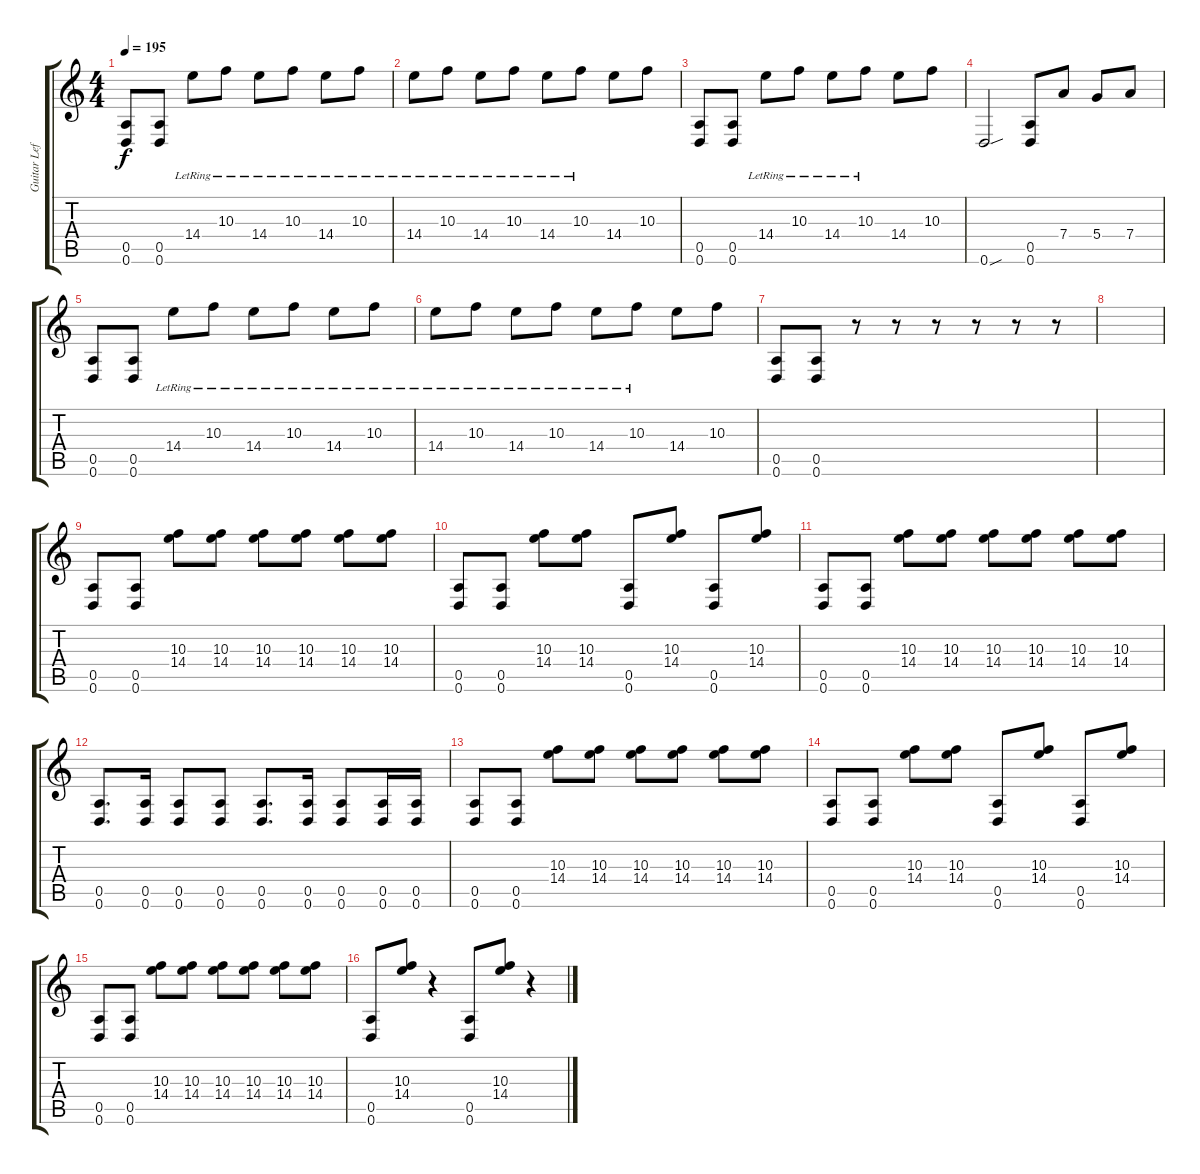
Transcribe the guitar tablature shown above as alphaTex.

\track ("Guitar Left" "Guitar Lef") {instrument distortionguitar bank 255}
\staff {score tabs}
\tuning (E4 B3 G3 D3 A2 D2) {hide}
\ts (4 4)
\tempo 195
\clef g2
\ks c
(0.5 0.6).8{dy f} (0.5 0.6).8 14.4{lr}.8 10.3{lr}.8 14.4{lr}.8 10.3{lr}.8 14.4{lr}.8 10.3{lr}.8 |
14.4{lr}.8 10.3{lr}.8 14.4{lr}.8 10.3{lr}.8 14.4{lr}.8 10.3{lr}.8 14.4.8 10.3.8 |
(0.5 0.6).8 (0.5 0.6).8 14.4{lr}.8 10.3{lr}.8 14.4{lr}.8 10.3{lr}.8 14.4.8 10.3.8 |
0.6{sou}.2 (0.5 0.6).8 7.4.8 5.4.8 7.4.8 |
(0.5 0.6).8 (0.5 0.6).8 14.4{lr}.8 10.3{lr}.8 14.4{lr}.8 10.3{lr}.8 14.4{lr}.8 10.3{lr}.8 |
14.4{lr}.8 10.3{lr}.8 14.4{lr}.8 10.3{lr}.8 14.4{lr}.8 10.3{lr}.8 14.4.8 10.3.8 |
(0.5 0.6).8 (0.5 0.6).8 r.8 r.8 r.8 r.8 r.8 r.8 |
|
(0.5 0.6).8 (0.5 0.6).8 (10.3 14.4).8 (10.3 14.4).8 (10.3 14.4).8 (10.3 14.4).8 (10.3 14.4).8 (10.3 14.4).8 |
(0.5 0.6).8 (0.5 0.6).8 (10.3 14.4).8 (10.3 14.4).8 (0.5 0.6).8 (10.3 14.4).8 (0.5 0.6).8 (10.3 14.4).8 |
(0.5 0.6).8 (0.5 0.6).8 (10.3 14.4).8 (10.3 14.4).8 (10.3 14.4).8 (10.3 14.4).8 (10.3 14.4).8 (10.3 14.4).8 |
(0.5 0.6).8{d} (0.5 0.6).16 (0.5 0.6).8 (0.5 0.6).8 (0.5 0.6).8{d} (0.5 0.6).16 (0.5 0.6).8 (0.5 0.6).16 (0.5 0.6).16 |
(0.5 0.6).8 (0.5 0.6).8 (10.3 14.4).8 (10.3 14.4).8 (10.3 14.4).8 (10.3 14.4).8 (10.3 14.4).8 (10.3 14.4).8 |
(0.5 0.6).8 (0.5 0.6).8 (10.3 14.4).8 (10.3 14.4).8 (0.5 0.6).8 (10.3 14.4).8 (0.5 0.6).8 (10.3 14.4).8 |
(0.5 0.6).8 (0.5 0.6).8 (10.3 14.4).8 (10.3 14.4).8 (10.3 14.4).8 (10.3 14.4).8 (10.3 14.4).8 (10.3 14.4).8 |
(0.5 0.6).8 (10.3 14.4).8 r.4 (0.5 0.6).8 (10.3 14.4).8 r.4
